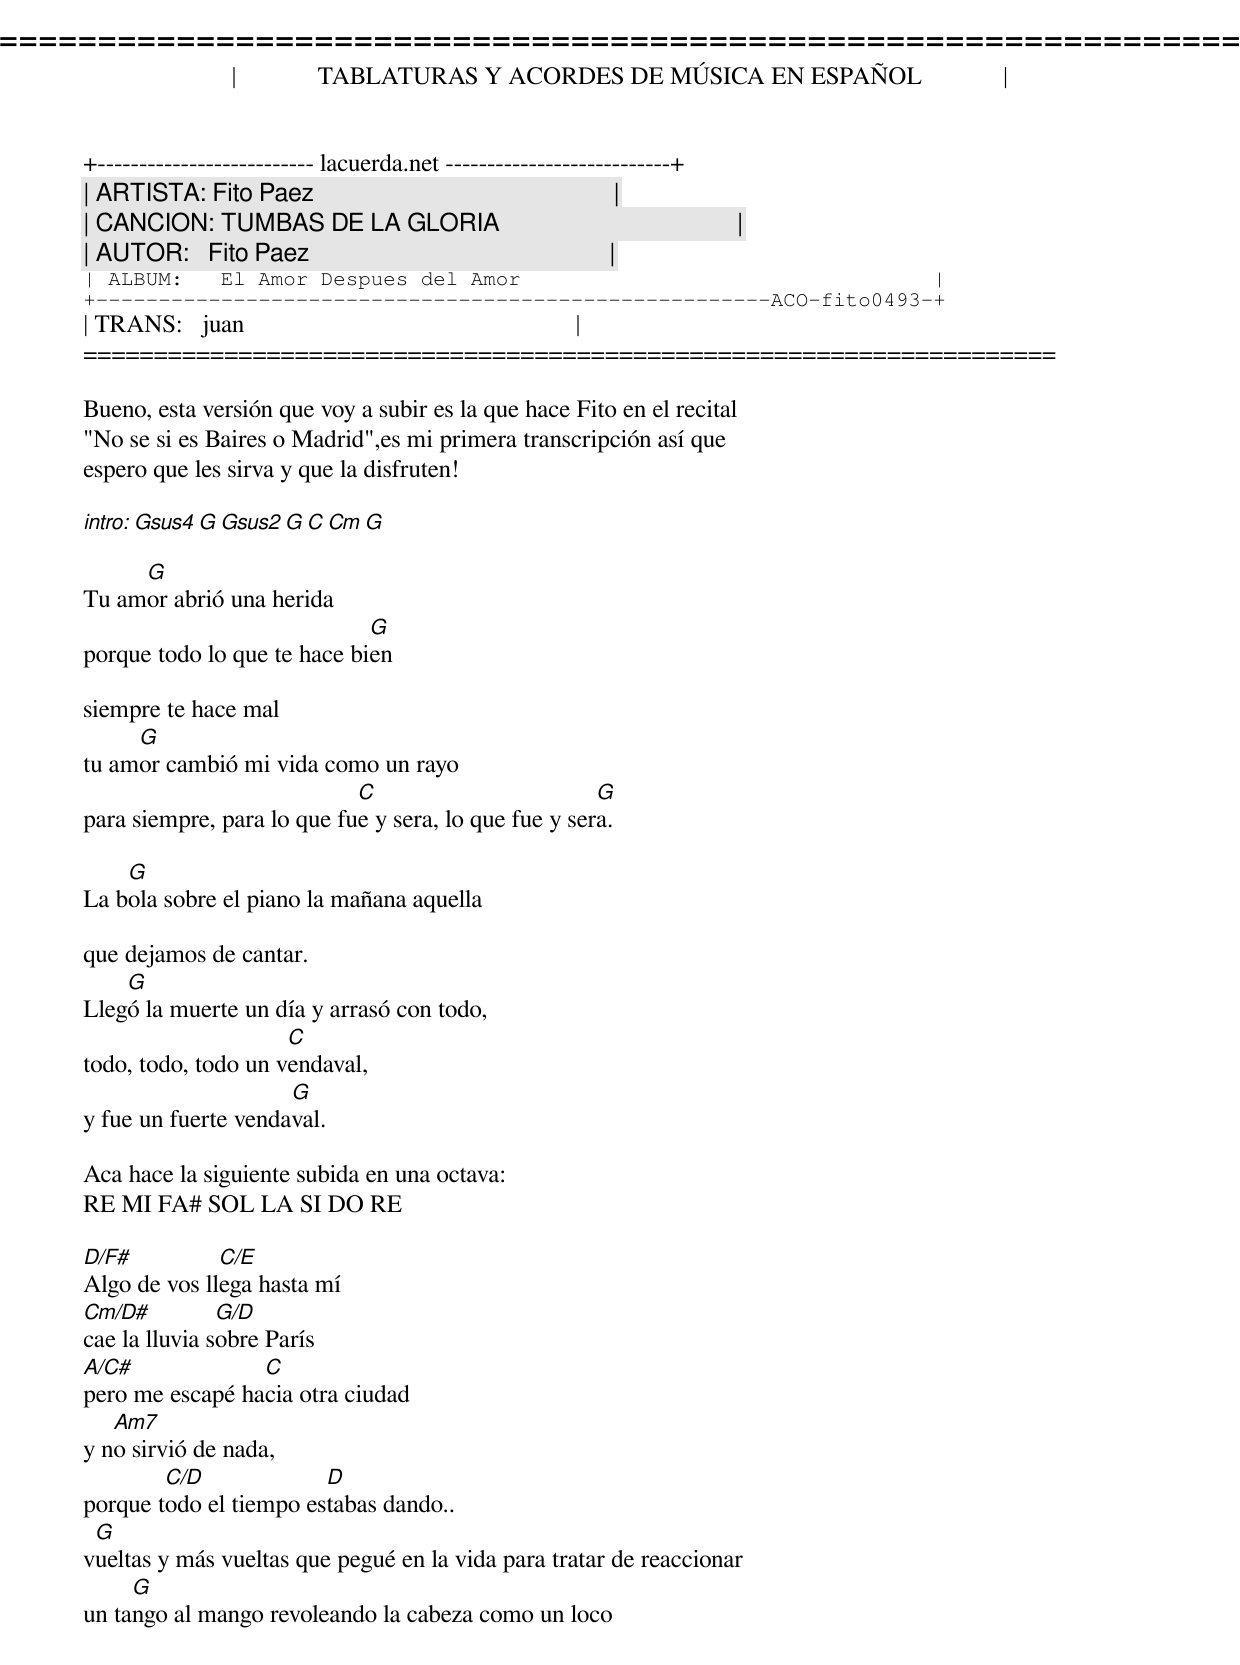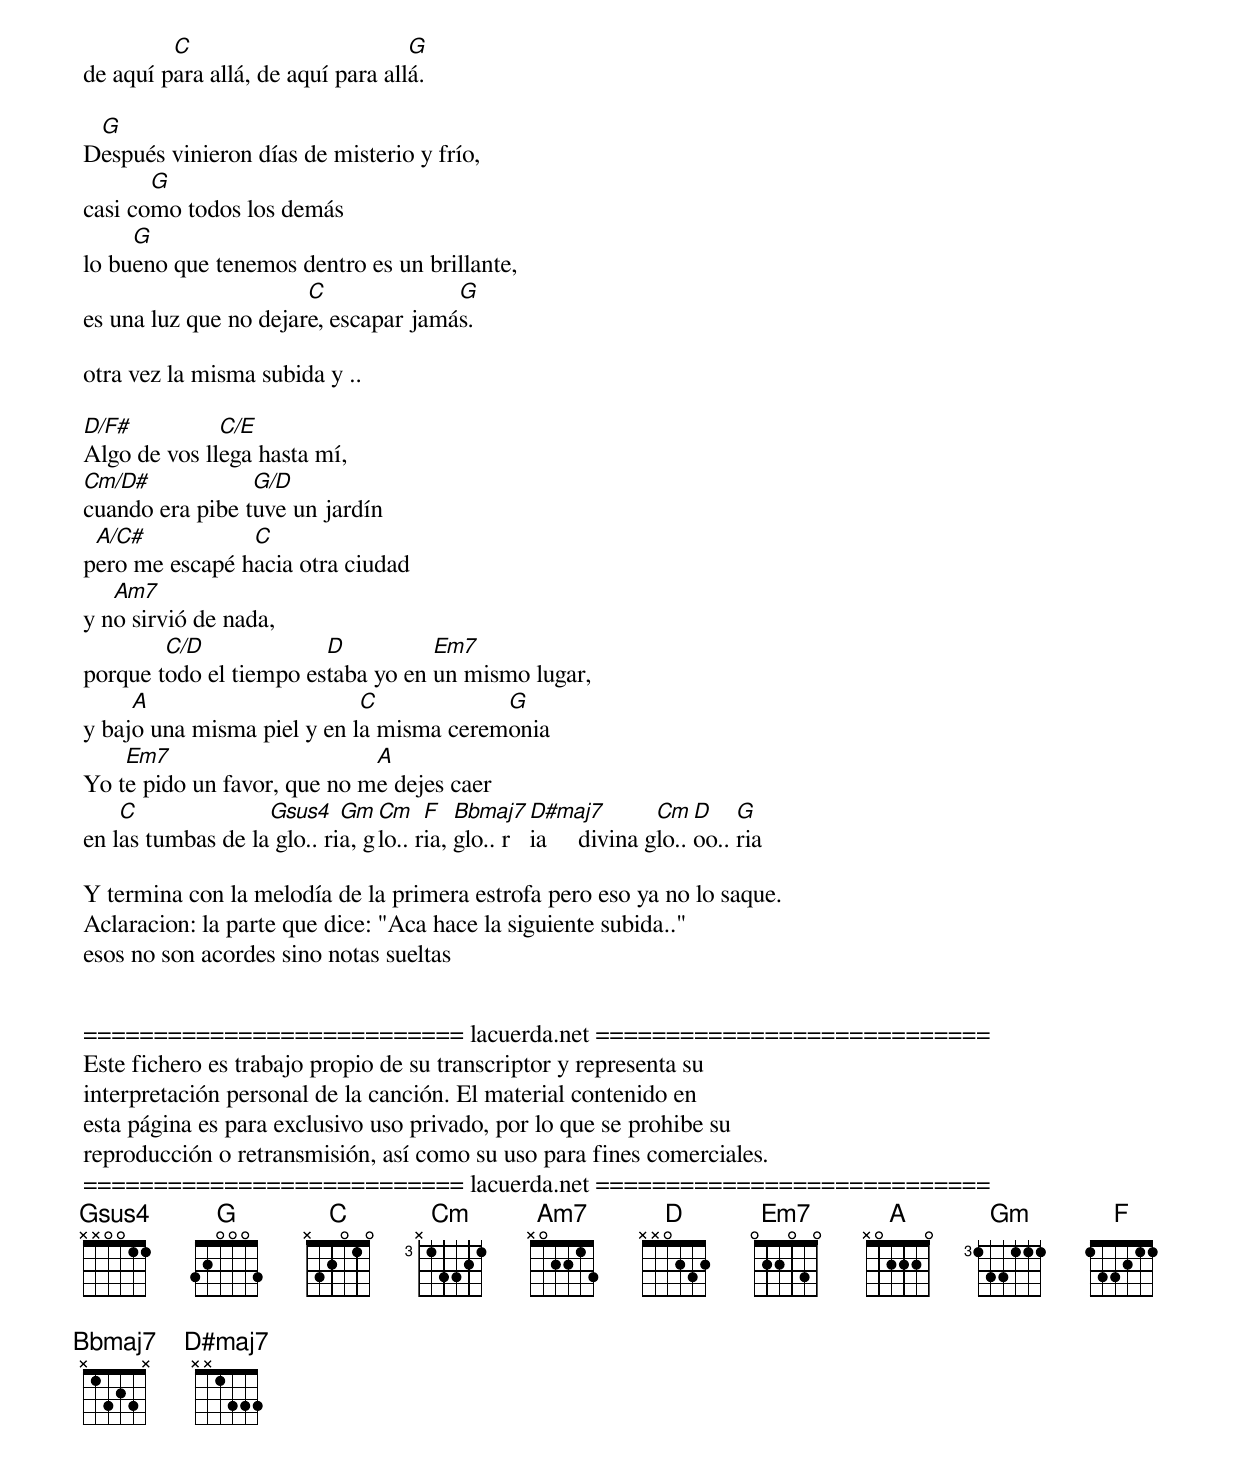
=====================================================================
|             TABLATURAS Y ACORDES DE MÚSICA EN ESPAÑOL             |
+-------------------------- lacuerda.net ---------------------------+
| ARTISTA: Fito Paez                                                |
| CANCION: TUMBAS DE LA GLORIA                                      |
| AUTOR:   Fito Paez                                                |
| ALBUM:   El Amor Despues del Amor                                 |
+------------------------------------------------------ACO-fito0493-+
| TRANS:   juan                                                     |
=====================================================================

Bueno, esta versión que voy a subir es la que hace Fito en el recital
"No se si es Baires o Madrid",es mi primera transcripción así que
espero que les sirva y que la disfruten!

intro: Gsus4 G Gsus2 G C Cm G

     G
Tu amor abrió una herida
                             G
porque todo lo que te hace bien

siempre te hace mal
     G
tu amor cambió mi vida como un rayo
                            C                         G
para siempre, para lo que fue y sera, lo que fue y sera.

    G
La bola sobre el piano la mañana aquella

que dejamos de cantar.
    G
Llegó la muerte un día y arrasó con todo,
                     C
todo, todo, todo un vendaval,
                     G
y fue un fuerte vendaval.

Aca hace la siguiente subida en una octava:
RE MI FA# SOL LA SI DO RE

D/F#          C/E
Algo de vos llega hasta mí
Cm/D#          G/D
cae la lluvia sobre París
A/C#             C
pero me escapé hacia otra ciudad
   Am7
y no sirvió de nada,
        C/D             D
porque todo el tiempo estabas dando..
 G
vueltas y más vueltas que pegué en la vida para tratar de reaccionar
     G
un tango al mango revoleando la cabeza como un loco
         C                         G
de aquí para allá, de aquí para allá.

 G
Después vinieron días de misterio y frío,
       G
casi como todos los demás
     G
lo bueno que tenemos dentro es un brillante,
                       C              G
es una luz que no dejare escapar jamás.

otra vez la misma subida y ..

D/F#          C/E
Algo de vos llega hasta mí,
Cm/D#            G/D
cuando era pibe tuve un jardín
 A/C#           C
pero me escapé hacia otra ciudad
   Am7
y no sirvió de nada,
        C/D             D          Em7
porque todo el tiempo estaba yo en un mismo lugar,
     A                      C            G
y bajo una misma piel y en la misma ceremonia
    Em7                      A
Yo te pido un favor, que no me dejes caer
    C              Gsus4    Gm  Cm    F   Bbmaj7 D#maj7         Cm   D    G
en las tumbas de la glo.. ria, glo.. ria, glo.. ria     divina glo.. oo.. ria

Y termina con la melodía de la primera estrofa pero eso ya no lo saque.
Aclaracion: la parte que dice: "Aca hace la siguiente subida.."
esos no son acordes sino notas sueltas


=========================== lacuerda.net ============================
Este fichero es trabajo propio de su transcriptor y representa su
interpretación personal de la canción. El material contenido en
esta página es para exclusivo uso privado, por lo que se prohibe su
reproducción o retransmisión, así como su uso para fines comerciales.
=========================== lacuerda.net ============================
